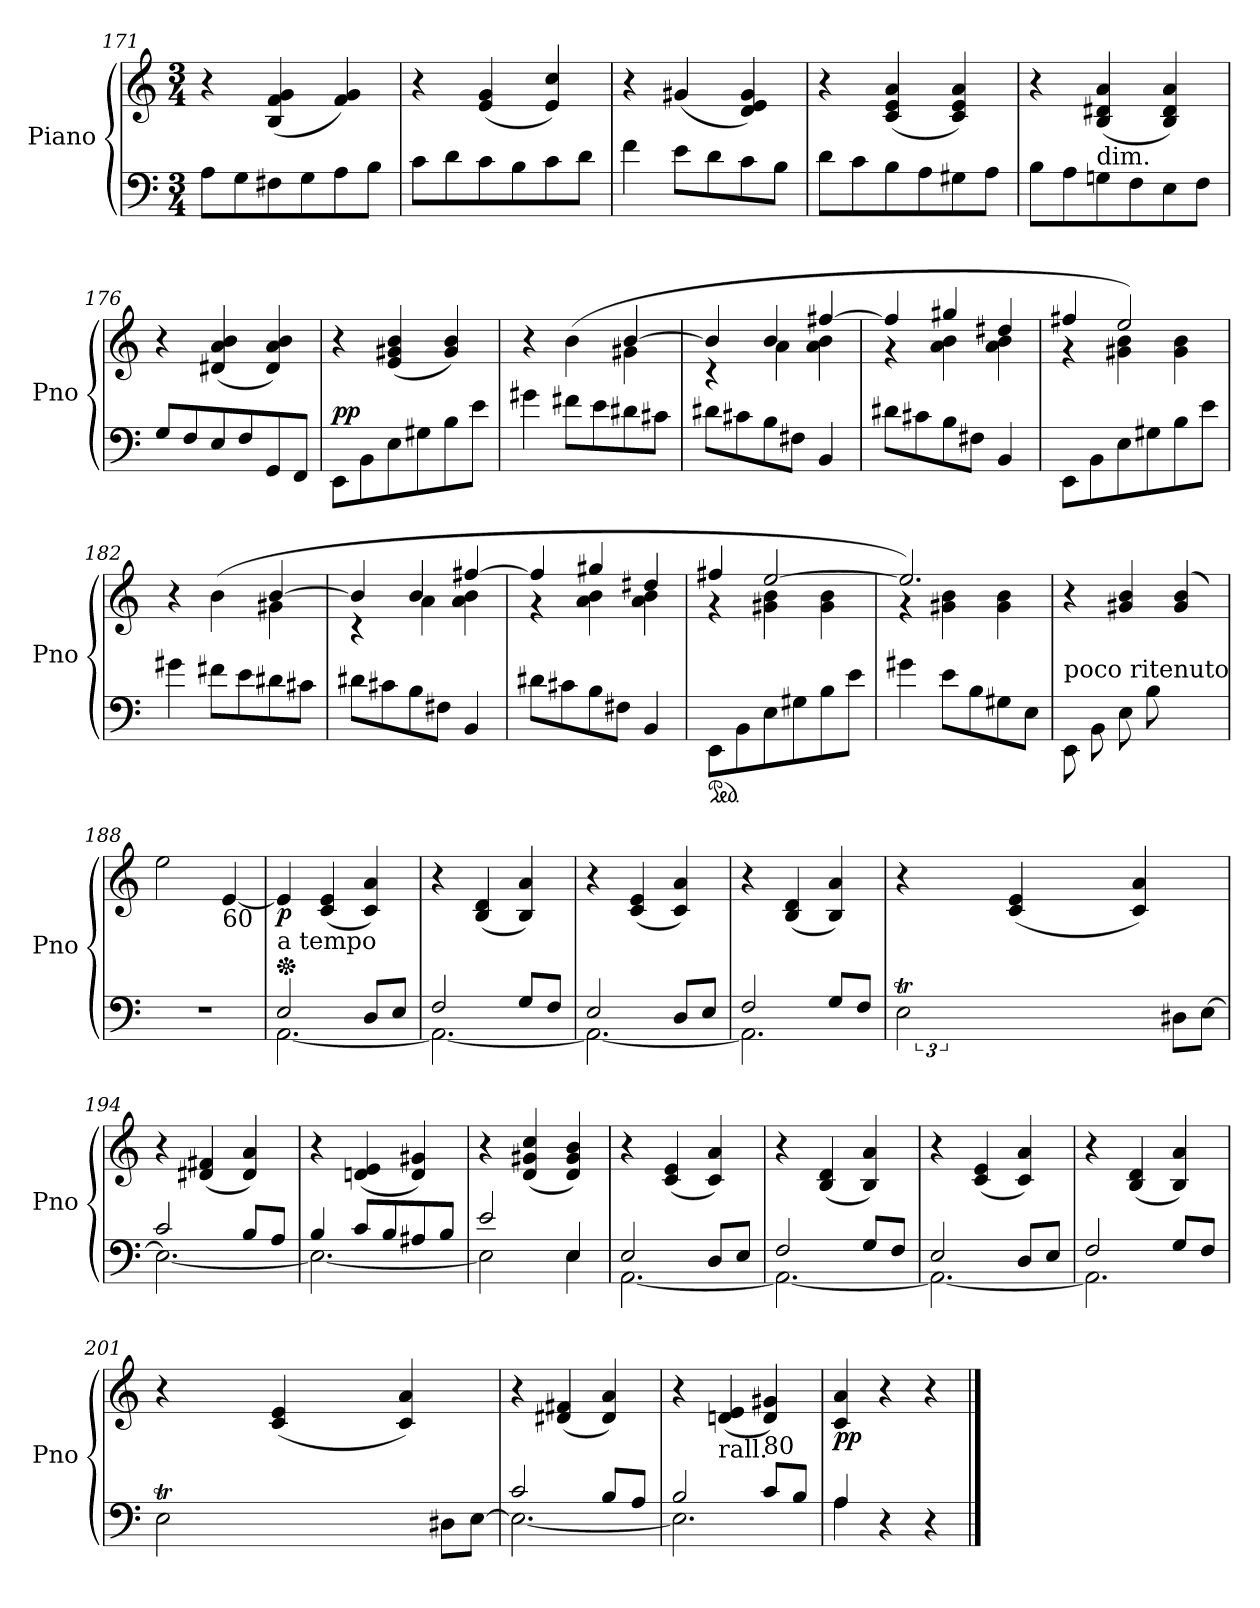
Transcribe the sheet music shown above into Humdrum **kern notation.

**kern	**kern	**dynam
*part1	*part1	*part1
*staff2	*staff1	*staff1/2
*I"Piano	*	*
*I'Pno	*	*
!!LO:PB:g=z
*clefF4	*clefG2	*
*k[]	*k[]	*
*C:	*C:	*
*M3/4	*M3/4	*
=171	=171	=171
8A\L	4r	.
8G\	.	.
8F#X\	(4B/ 4f/ 4g/	.
8G\	.	.
8A\	4f/ 4g/)	.
8B\J	.	.
=172	=172	=172
8c\L	4r	.
8d\	.	.
8c\	(4e/ 4g/	.
8B\	.	.
8c\	4e/ 4cc/)	.
8d\J	.	.
=173	=173	=173
4f\	4r	.
8e\L	(4g#X/	.
8d\	.	.
8c\	4d/ 4e/ 4g#/)	.
8B\J	.	.
=174	=174	=174
8d\L	4r	.
8c\	.	.
8B\	(4c/ 4e/ 4a/	.
8A\	.	.
8G#X\	4c/ 4e/ 4a/)	.
8A\J	.	.
=175	=175	=175
8B\L	4r	.
8A\	.	.
!	!LO:TX:b:t=dim.	!
8Gn\	(4B/ 4d#X/ 4a/	.
8F\	.	.
8E\	4B/ 4d#/ 4a/)	.
8F\J	.	.
=176	=176	=176
8G/L	4r	.
8F/	.	.
8E/	(4d#X/ 4a/ 4b/	.
8F/	.	.
8GG/	4d#/ 4a/ 4b/)	.
8FF/J	.	.
!!LO:LB:g=z
=177	=177	=177
!	!	!LO:DY:a=2
8EE\L	4r	pp
8BB\	.	.
8E\	(4e/ 4g#X/ 4b/	.
8G#X\	.	.
8B\	4g#/ 4b/)	.
8e\J	.	.
=178	=178	=178
*	*^	*
4g#X\	4r	2ryy	.
8f#X\L	(4b\	.	.
8e\	.	.	.
8d#X\	[4b/	4g#X\	.
8c#X\J	.	.	.
=179	=179	=179	=179
8d#X\L	4b/]	4rc	.
8c#X\	.	.	.
8B\	4b/	4a\	.
8F#X\J	.	.	.
4BB/	[4ff#X/	4a\ 4b\	.
=180	=180	=180	=180
8d#X\L	4ff#/]	4rg	.
8c#X\	.	.	.
8B\	4gg#X/	4a\ 4b\	.
8F#X\J	.	.	.
4BB/	4dd#X/	4a\ 4b\	.
=181	=181	=181	=181
8EE\L	4ff#X/	4rg	.
8BB\	.	.	.
8E\	2ee/)	4g#X\ 4b\	.
8G#X\	.	.	.
8B\	.	4g#\ 4b\	.
8e\J	.	.	.
!!LO:LB:g=z	!!
=182	=182	=182	=182
4g#X\	4r	2ryy	.
8f#X\L	(4b\	.	.
8e\	.	.	.
8d#X\	[4b/	4g#X\	.
8c#X\J	.	.	.
=183	=183	=183	=183
8d#X\L	4b/]	4rc	.
8c#X\	.	.	.
8B\	4b/	4a\	.
8F#X\J	.	.	.
4BB/	[4ff#X/	4a\ 4b\	.
=184	=184	=184	=184
8d#X\L	4ff#/]	4rg	.
8c#X\	.	.	.
8B\	4gg#X/	4a\ 4b\	.
8F#X\J	.	.	.
4BB/	4dd#X/	4a\ 4b\	.
=185	=185	=185	=185
*ped	*	*	*
8EE\L	4ff#X/	4rg	.
8BB\	.	.	.
8E\	[2ee/	4g#X\ 4b\	.
8G#X\	.	.	.
8B\	.	4g#\ 4b\	.
8e\J	.	.	.
=186	=186	=186	=186
4g#X\	2.ee/])	4rg	.
8e\L	.	4g#X\ 4b\	.
8B\	.	.	.
8G#X\	.	4g#\ 4b\	.
8E\J	.	.	.
!!LO:LB:g=z	!!
=187	=187	=187	=187
!	!LO:TX:b:t=poco ritenuto	!	!
(8EE\L	4r	2ryy	.
8BB\	.	.	.
8E\	4g#X/ 4b/	.	.
8B\	.	.	.
4ryy	(4g#/ 4b/	8e\	.
.	.	8b\J)	.
=188	=188	=188	=188
!	!LO:TX:b:t=112	!	!
*	*v	*v	*
2.r	2ee\	.
!	!LO:TX:b:t=60	!
.	[4e/)	.
=189	=189	=189
*^	*	*
*	*	*Xped	*
!	!	!LO:TX:b:t=a tempo	!
!	!	!	!LO:DY:b
2E/	[2.AA\	4e/]	p
.	.	(4c/ 4e/	.
8D/L	.	4c/ 4a/)	.
8E/J	.	.	.
=190	=190	=190	=190
2F/	2.AA\_	4r	.
.	.	(4B/ 4d/	.
8G/L	.	4B/ 4a/)	.
8F/J	.	.	.
=191	=191	=191	=191
2E/	2.AA\_	4r	.
.	.	(4c/ 4e/	.
8D/L	.	4c/ 4a/)	.
8E/J	.	.	.
=192	=192	=192	=192
2F/	2.AA\]	4r	.
.	.	(4B/ 4d/	.
8G/L	.	4B/ 4a/)	.
8F/J	.	.	.
!!LO:LB:g=z
=193	=193	=193	=193
2Et\	24ryy	4r	.
*	*Xtuplet	*	*
.	24Fyy	.	.
.	24Eyy	.	.
.	24Fyy	.	.
.	24Eyy	.	.
.	24Fyy	.	.
.	24Eyy	(4c/ 4e/	.
.	24Fyy	.	.
.	24Eyy	.	.
.	24Fyy	.	.
!	!LO:N:vis=32.	!	!
.	1920%53Eyy	.	.
!	!LO:N:vis=32.	!	!
.	1920%53Fyy	.	.
!	!LO:N:vis=32.	!	!
.	1920%53Eyy	.	.
.	1920ryy	.	.
4ryy	8D#X\L	4c/ 4a/)	.
.	[8E\J	.	.
=194	=194	=194	=194
2c/	2.E\_	4r	.
.	.	(4d#X/ 4f#X/	.
8B/L	.	4d#/ 4a/)	.
8A/J	.	.	.
=195	=195	=195	=195
4B/	2.E\_	4r	.
8c/L	.	(4dn/ 4e/	.
8B/	.	.	.
8A#X/	.	4d/ 4g#X/)	.
8B/J	.	.	.
=196	=196	=196	=196
2e/	2E\]	4r	.
.	.	(4d/ 4g#X/ 4cc/	.
4E/	4E\	4d/ 4g#/ 4b/)	.
=197	=197	=197	=197
2E/	[2.AA\	4r	.
.	.	(4c/ 4e/	.
8D/L	.	4c/ 4a/)	.
8E/J	.	.	.
=198	=198	=198	=198
2F/	2.AA\_	4r	.
.	.	(4B/ 4d/	.
8G/L	.	4B/ 4a/)	.
8F/J	.	.	.
!!LO:PB:g=z
=199	=199	=199	=199
2E/	2.AA\_	4r	.
.	.	(4c/ 4e/	.
8D/L	.	4c/ 4a/)	.
8E/J	.	.	.
=200	=200	=200	=200
2F/	2.AA\]	4r	.
.	.	(4B/ 4d/	.
8G/L	.	4B/ 4a/)	.
8F/J	.	.	.
=201	=201	=201	=201
2Et\	24ryy	4r	.
.	24Fyy	.	.
.	24Eyy	.	.
.	24Fyy	.	.
.	24Eyy	.	.
.	24Fyy	.	.
.	24Eyy	(4c/ 4e/	.
.	24Fyy	.	.
.	24Eyy	.	.
.	24Fyy	.	.
!	!LO:N:vis=32.	!	!
.	1920%53Eyy	.	.
!	!LO:N:vis=32.	!	!
.	1920%53Fyy	.	.
!	!LO:N:vis=32.	!	!
.	1920%53Eyy	.	.
.	1920ryy	.	.
4ryy	8D#X\L	4c/ 4a/)	.
.	[8E\J	.	.
=202	=202	=202	=202
2c/	2.E\_	4r	.
.	.	(4d#X/ 4f#X/	.
8B/L	.	4d#/ 4a/)	.
8A/J	.	.	.
=203	=203	=203	=203
2B/	2.E\]	4r	.
!	!	!LO:TX:b:t=rall.	!
.	.	(4dn/ 4e/	.
!	!	!LO:TX:b:t=80	!
8c/L	.	4d/ 4g#X/)	.
8B/J	.	.	.
!!LO:PB:g=z
=204	=204	=204	=204
!	!	!	!LO:DY:b
4A/	4A\	4c/ 4a/	pp
4r	2ryy	4r	.
4r	.	4r	.
*v	*v	*	*
==	==	==
*-	*-	*-
